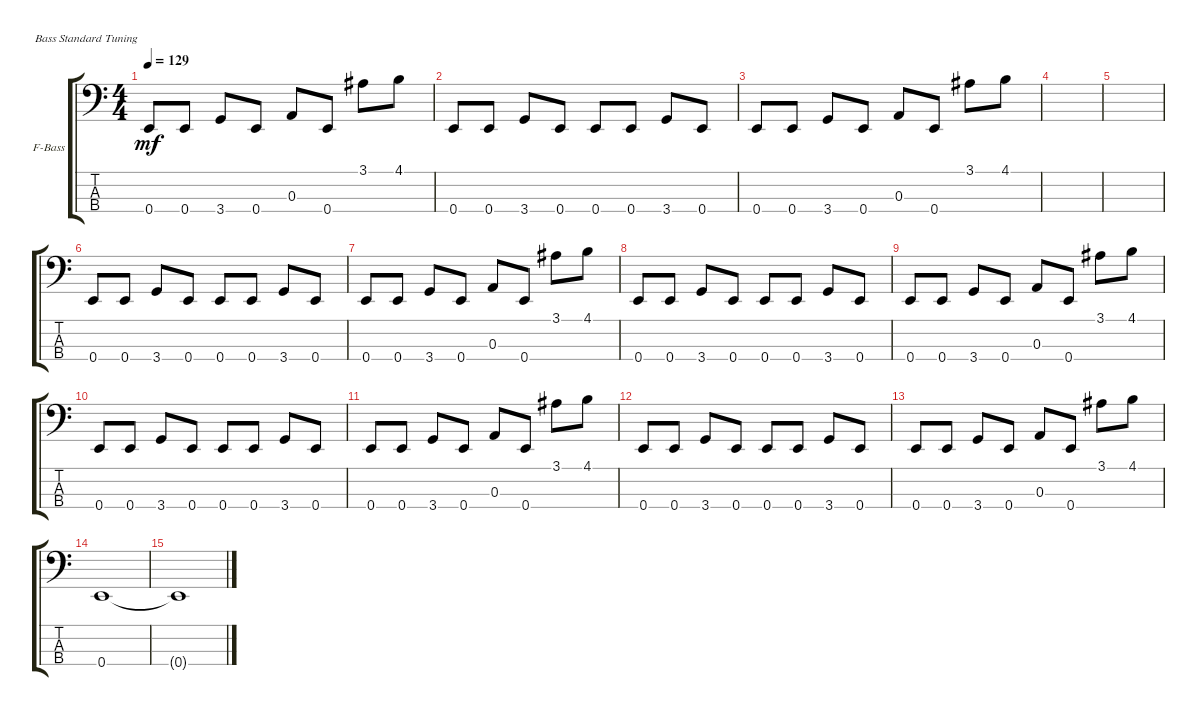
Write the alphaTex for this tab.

\defaultSystemsLayout 4
\bracketExtendMode groupsimilarinstruments
\firstSystemTrackNameOrientation horizontal
\otherSystemsTrackNameOrientation horizontal
\track ("Upright Bass" "F-Bass") {instrument fretlessbass}
\staff {score tabs}
\tuning (G2 D2 A1 E1)
\ts (4 4)
\tempo 129
\clef f4
\ks c
0.4.8{dy mf} 0.4.8 3.4.8 0.4.8 0.3.8 0.4.8 3.1.8 4.1.8 |
0.4.8 0.4.8 3.4.8 0.4.8 0.4.8 0.4.8 3.4.8 0.4.8 |
0.4.8 0.4.8 3.4.8 0.4.8 0.3.8 0.4.8 3.1.8 4.1.8 |
|
|
0.4.8 0.4.8 3.4.8 0.4.8 0.4.8 0.4.8 3.4.8 0.4.8 |
0.4.8 0.4.8 3.4.8 0.4.8 0.3.8 0.4.8 3.1.8 4.1.8 |
0.4.8 0.4.8 3.4.8 0.4.8 0.4.8 0.4.8 3.4.8 0.4.8 |
0.4.8 0.4.8 3.4.8 0.4.8 0.3.8 0.4.8 3.1.8 4.1.8 |
0.4.8 0.4.8 3.4.8 0.4.8 0.4.8 0.4.8 3.4.8 0.4.8 |
0.4.8 0.4.8 3.4.8 0.4.8 0.3.8 0.4.8 3.1.8 4.1.8 |
0.4.8 0.4.8 3.4.8 0.4.8 0.4.8 0.4.8 3.4.8 0.4.8 |
0.4.8 0.4.8 3.4.8 0.4.8 0.3.8 0.4.8 3.1.8 4.1.8 |
0.4.1 |
0.4{t}.1
